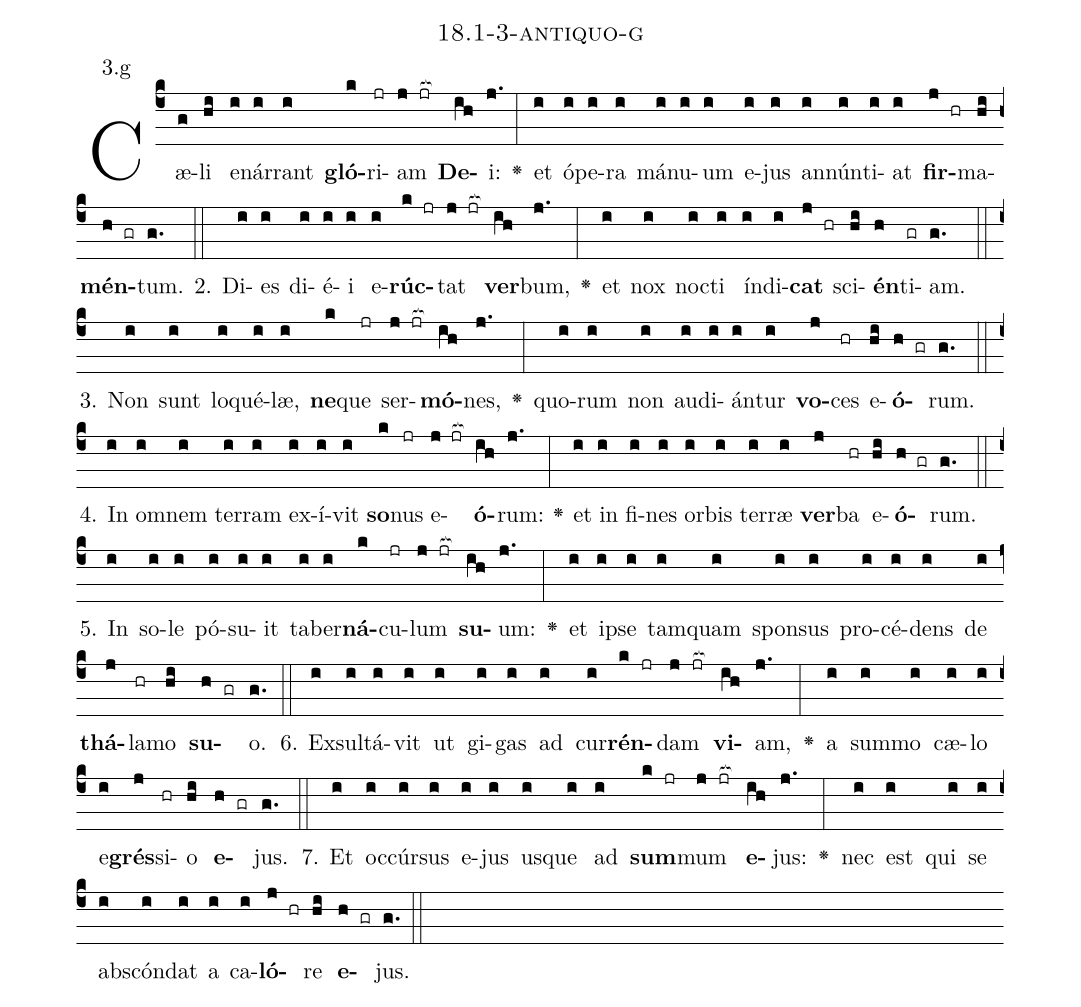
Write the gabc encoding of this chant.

name: 18.1-3-antiquo-g;
annotation: 3.g;
%%
(c4)Cæ(g)li(hi) e(i)nár(i)rant(i) <b>gló</b>(k)ri(jr)am(j jr[ocb:1{]) <b>De</b>(ih[ocb:0}])i:(j.) <v>\greheightstar</v>(:) et(i) ó(i)pe(i)ra(i) má(i)nu(i)um(i) e(i)jus(i) an(i)nún(i)ti(i)at(i) <b>fir</b>(j hr)ma(hi)<b>mén</b>(h gr)tum.(g.) (::)
2. Di(i)es(i) di(i)é(i)i(i) e(i)<b>rúc</b>(k jr)tat(j jr[ocb:1{]) <b>ver</b>(ih[ocb:0}])bum,(j.) <v>\greheightstar</v>(:) et(i) nox(i) noc(i)ti(i) ín(i)di(i)<b>cat</b>(j hr) sci(hi)<b>én</b>(h)ti(gr)am.(g.) (::)
3. Non(i) sunt(i) lo(i)qué(i)læ,(i) <b>ne</b>(k)que(jr) ser(j jr[ocb:1{])<b>mó</b>(ih[ocb:0}])nes,(j.) <v>\greheightstar</v>(:) quo(i)rum(i) non(i) au(i)di(i)án(i)tur(i) <b>vo</b>(j)ces(hr) e(hi)<b>ó</b>(h gr)rum.(g.) (::)
4. In(i) om(i)nem(i) ter(i)ram(i) ex(i)í(i)vit(i) <b>so</b>(k)nus(jr) e(j jr[ocb:1{])<b>ó</b>(ih[ocb:0}])rum:(j.) <v>\greheightstar</v>(:) et(i) in(i) fi(i)nes(i) or(i)bis(i) ter(i)ræ(i) <b>ver</b>(j)ba(hr) e(hi)<b>ó</b>(h gr)rum.(g.) (::)
5. In(i) so(i)le(i) pó(i)su(i)it(i) ta(i)ber(i)<b>ná</b>(k)cu(jr)lum(j jr[ocb:1{]) <b>su</b>(ih[ocb:0}])um:(j.) <v>\greheightstar</v>(:) et(i) ip(i)se(i) tam(i)quam(i) spon(i)sus(i) pro(i)cé(i)dens(i) de(i) <b>thá</b>(j)la(hr)mo(hi) <b>su</b>(h gr)o.(g.) (::)
6. Ex(i)sul(i)tá(i)vit(i) ut(i) gi(i)gas(i) ad(i) cur(i)<b>rén</b>(k jr)dam(j jr[ocb:1{]) <b>vi</b>(ih[ocb:0}])am,(j.) <v>\greheightstar</v>(:) a(i) sum(i)mo(i) cæ(i)lo(i) e(i)<b>grés</b>(j)si(hr)o(hi) <b>e</b>(h gr)jus.(g.) (::)
7. Et(i) oc(i)cúr(i)sus(i) e(i)jus(i) us(i)que(i) ad(i) <b>sum</b>(k jr)mum(j jr[ocb:1{]) <b>e</b>(ih[ocb:0}])jus:(j.) <v>\greheightstar</v>(:) nec(i) est(i) qui(i) se(i) abs(i)cón(i)dat(i) a(i) ca(i)<b>ló</b>(j hr)re(hi) <b>e</b>(h gr)jus.(g.) (::)
